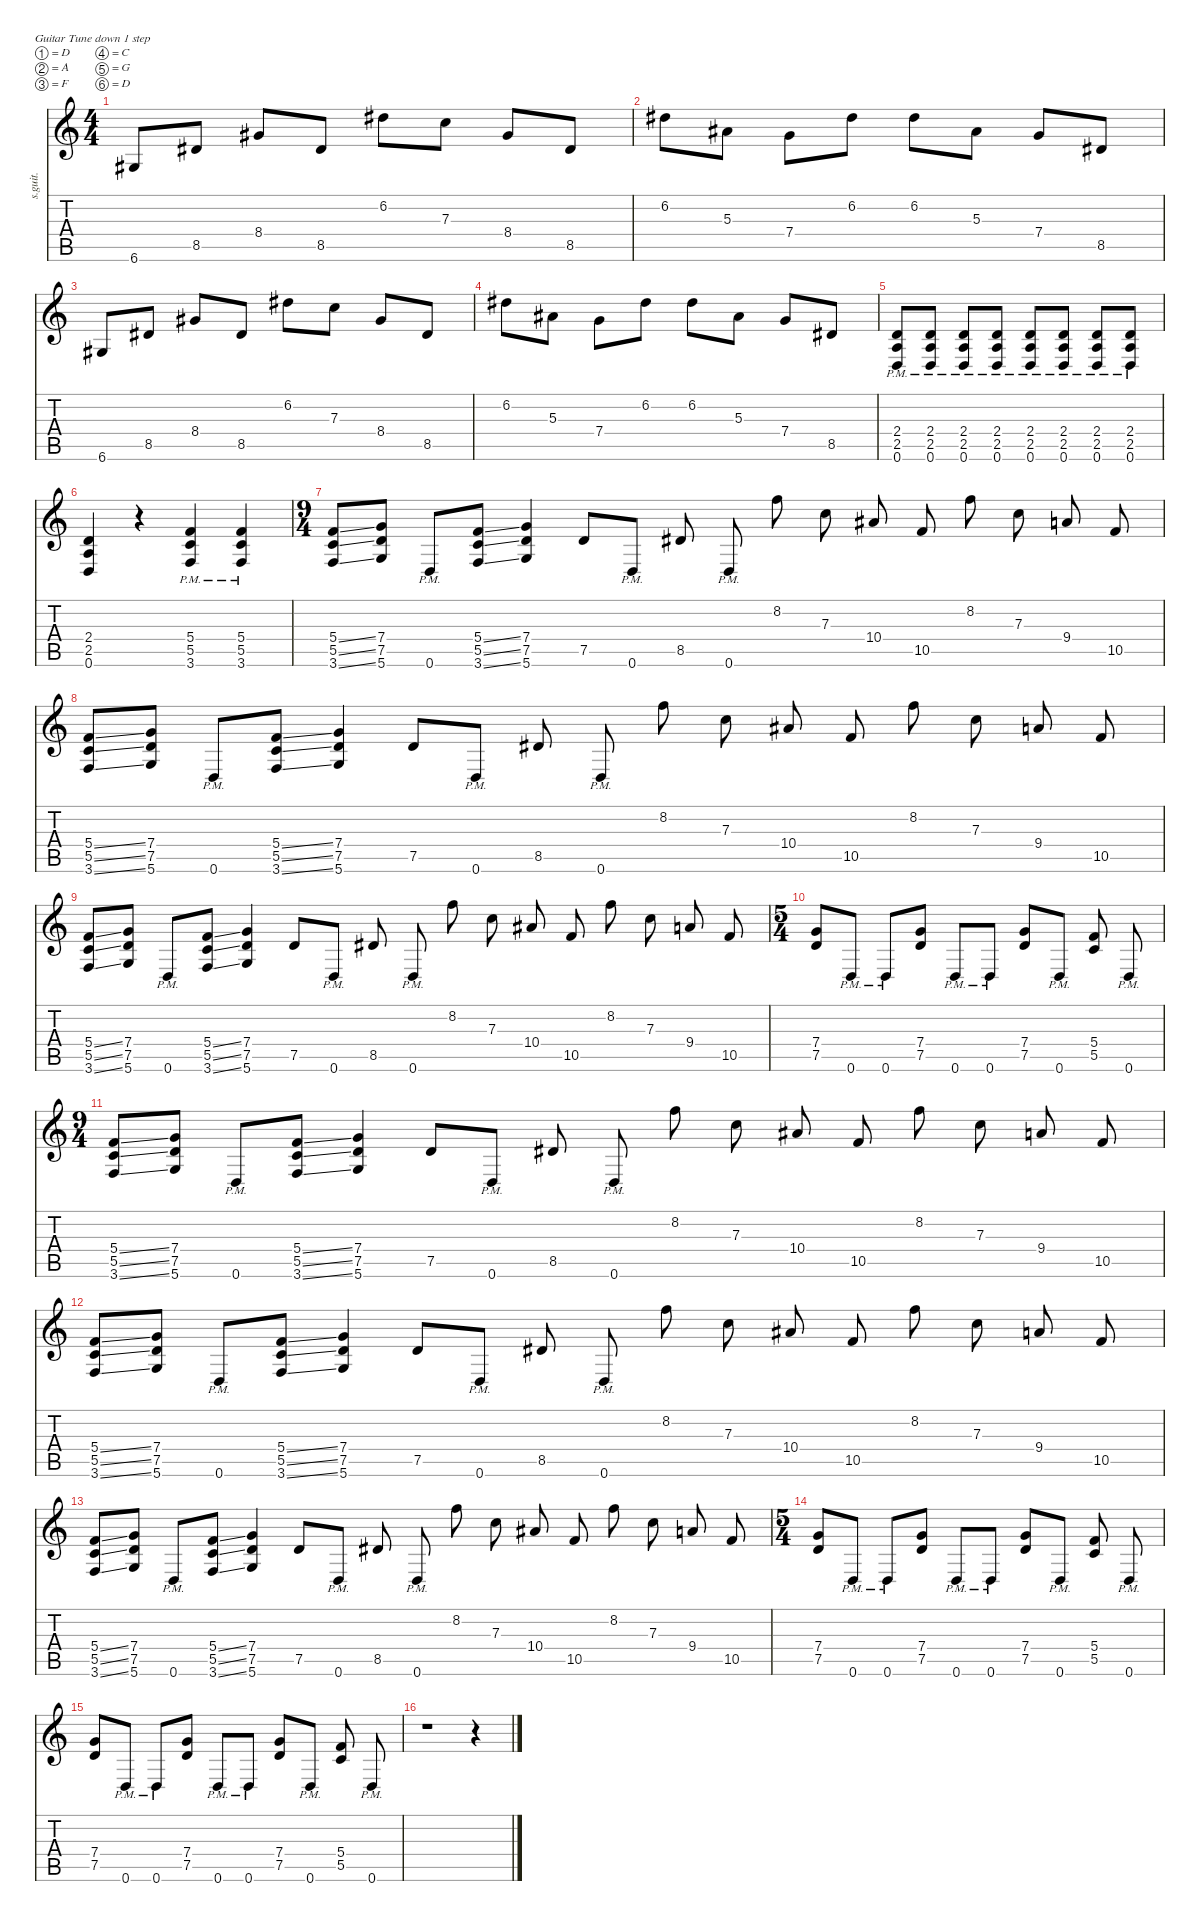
\defaultSystemsLayout 4
\hideDynamics
\bracketExtendMode nobrackets
\track ("A Nameless Ghoul - Rhythm" "s.guit.") {instrument distortionguitar}
\staff {score tabs}
\tuning (D4 A3 F3 C3 G2 D2)
\ts (4 4)
\tempo (130 hide)
\clef g2
\ks c
6.6{acc #}.8{dy f} 8.5{acc #}.8 8.4{acc #}.8 8.5{acc #}.8 6.2{acc #}.8 7.3.8 8.4{acc #}.8 8.5{acc #}.8 |
6.2{acc #}.8 5.3{acc #}.8 7.4.8 6.2{acc #}.8 6.2{acc #}.8 5.3{acc #}.8 7.4.8 8.5{acc #}.8 |
6.6{acc #}.8 8.5{acc #}.8 8.4{acc #}.8 8.5{acc #}.8 6.2{acc #}.8 7.3.8 8.4{acc #}.8 8.5{acc #}.8 |
6.2{acc #}.8 5.3{acc #}.8 7.4.8 6.2{acc #}.8 6.2{acc #}.8 5.3{acc #}.8 7.4.8 8.5{acc #}.8 |
(2.4{pm} 2.5{pm} 0.6{pm}).8 (2.4{pm} 2.5{pm} 0.6{pm}).8 (2.4{pm} 2.5{pm} 0.6{pm}).8 (2.4{pm} 2.5{pm} 0.6{pm}).8 (2.4{pm} 2.5{pm} 0.6{pm}).8 (2.4{pm} 2.5{pm} 0.6{pm}).8 (2.4{pm} 2.5{pm} 0.6{pm}).8 (2.4{pm} 2.5{pm} 0.6{pm}).8 |
(2.4 2.5 0.6).4 r.4 (5.4{pm} 5.5{pm} 3.6{pm}).4 (5.4{pm} 5.5{pm} 3.6{pm}).4 |
\ts (9 4)
\beaming (8 2 2 2 2)
(5.4{ss} 5.5{ss} 3.6{ss}).8 (7.4 7.5 5.6).8 0.6{pm}.8 (5.4{ss} 5.5{ss} 3.6{ss}).8 (7.4 7.5 5.6).4 7.5.8 0.6{pm}.8 8.5{acc #}.8 0.6{pm}.8 8.2.8 7.3.8 10.4{acc #}.8 10.5.8 8.2.8 7.3.8 9.4.8 10.5.8 |
(5.4{ss} 5.5{ss} 3.6{ss}).8 (7.4 7.5 5.6).8 0.6{pm}.8 (5.4{ss} 5.5{ss} 3.6{ss}).8 (7.4 7.5 5.6).4 7.5.8 0.6{pm}.8 8.5{acc #}.8 0.6{pm}.8 8.2.8 7.3.8 10.4{acc #}.8 10.5.8 8.2.8 7.3.8 9.4.8 10.5.8 |
(5.4{ss} 5.5{ss} 3.6{ss}).8 (7.4 7.5 5.6).8 0.6{pm}.8 (5.4{ss} 5.5{ss} 3.6{ss}).8 (7.4 7.5 5.6).4 7.5.8 0.6{pm}.8 8.5{acc #}.8 0.6{pm}.8 8.2.8 7.3.8 10.4{acc #}.8 10.5.8 8.2.8 7.3.8 9.4.8 10.5.8 |
\ts (5 4)
\beaming (8 2 2 2 2)
(7.4 7.5).8 0.6{pm}.8 0.6{pm}.8 (7.4 7.5).8 0.6{pm}.8 0.6{pm}.8 (7.4 7.5).8 0.6{pm}.8 (5.4 5.5).8 0.6{pm}.8 |
\ts (9 4)
\beaming (8 2 2 2 2)
(5.4{ss} 5.5{ss} 3.6{ss}).8 (7.4 7.5 5.6).8 0.6{pm}.8 (5.4{ss} 5.5{ss} 3.6{ss}).8 (7.4 7.5 5.6).4 7.5.8 0.6{pm}.8 8.5{acc #}.8 0.6{pm}.8 8.2.8 7.3.8 10.4{acc #}.8 10.5.8 8.2.8 7.3.8 9.4.8 10.5.8 |
(5.4{ss} 5.5{ss} 3.6{ss}).8 (7.4 7.5 5.6).8 0.6{pm}.8 (5.4{ss} 5.5{ss} 3.6{ss}).8 (7.4 7.5 5.6).4 7.5.8 0.6{pm}.8 8.5{acc #}.8 0.6{pm}.8 8.2.8 7.3.8 10.4{acc #}.8 10.5.8 8.2.8 7.3.8 9.4.8 10.5.8 |
(5.4{ss} 5.5{ss} 3.6{ss}).8 (7.4 7.5 5.6).8 0.6{pm}.8 (5.4{ss} 5.5{ss} 3.6{ss}).8 (7.4 7.5 5.6).4 7.5.8 0.6{pm}.8 8.5{acc #}.8 0.6{pm}.8 8.2.8 7.3.8 10.4{acc #}.8 10.5.8 8.2.8 7.3.8 9.4.8 10.5.8 |
\ts (5 4)
\beaming (8 2 2 2 2)
(7.4 7.5).8 0.6{pm}.8 0.6{pm}.8 (7.4 7.5).8 0.6{pm}.8 0.6{pm}.8 (7.4 7.5).8 0.6{pm}.8 (5.4 5.5).8 0.6{pm}.8 |
(7.4 7.5).8 0.6{pm}.8 0.6{pm}.8 (7.4 7.5).8 0.6{pm}.8 0.6{pm}.8 (7.4 7.5).8 0.6{pm}.8 (5.4 5.5).8 0.6{pm}.8 |
r.1 r.4
